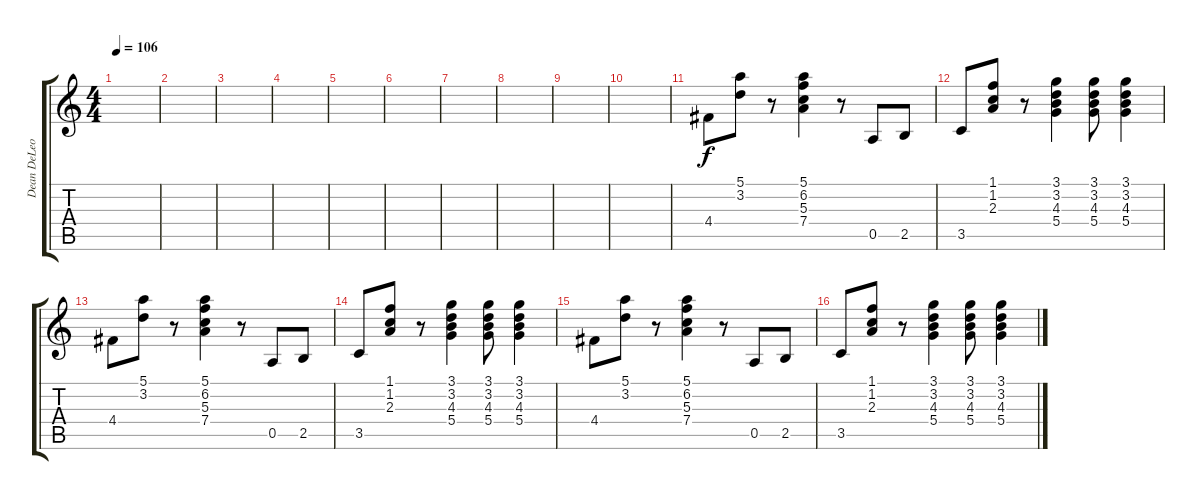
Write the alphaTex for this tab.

\track ("Dean DeLeo - Guitar 2" "Dean DeLeo") {instrument acousticguitarsteel}
\staff {score tabs}
\tuning (E4 B3 G3 D3 A2 E2) {hide}
\ts (4 4)
\tempo 106
\clef g2
\ks c
|
|
|
|
|
|
|
|
|
|
4.4.8{volume 11} (5.1 3.2).8 r.8 (5.1 6.2 5.3 7.4).4 r.8 0.5.8 2.5.8 |
3.5.8 (1.1 1.2 2.3).8 r.8 (3.1 3.2 4.3 5.4).4 (3.1 3.2 4.3 5.4).8 (3.1 3.2 4.3 5.4).4 |
4.4.8 (5.1 3.2).8 r.8 (5.1 6.2 5.3 7.4).4 r.8 0.5.8 2.5.8 |
3.5.8 (1.1 1.2 2.3).8 r.8 (3.1 3.2 4.3 5.4).4 (3.1 3.2 4.3 5.4).8 (3.1 3.2 4.3 5.4).4 |
4.4.8 (5.1 3.2).8 r.8 (5.1 6.2 5.3 7.4).4 r.8 0.5.8 2.5.8 |
3.5.8 (1.1 1.2 2.3).8 r.8 (3.1 3.2 4.3 5.4).4 (3.1 3.2 4.3 5.4).8 (3.1 3.2 4.3 5.4).4
